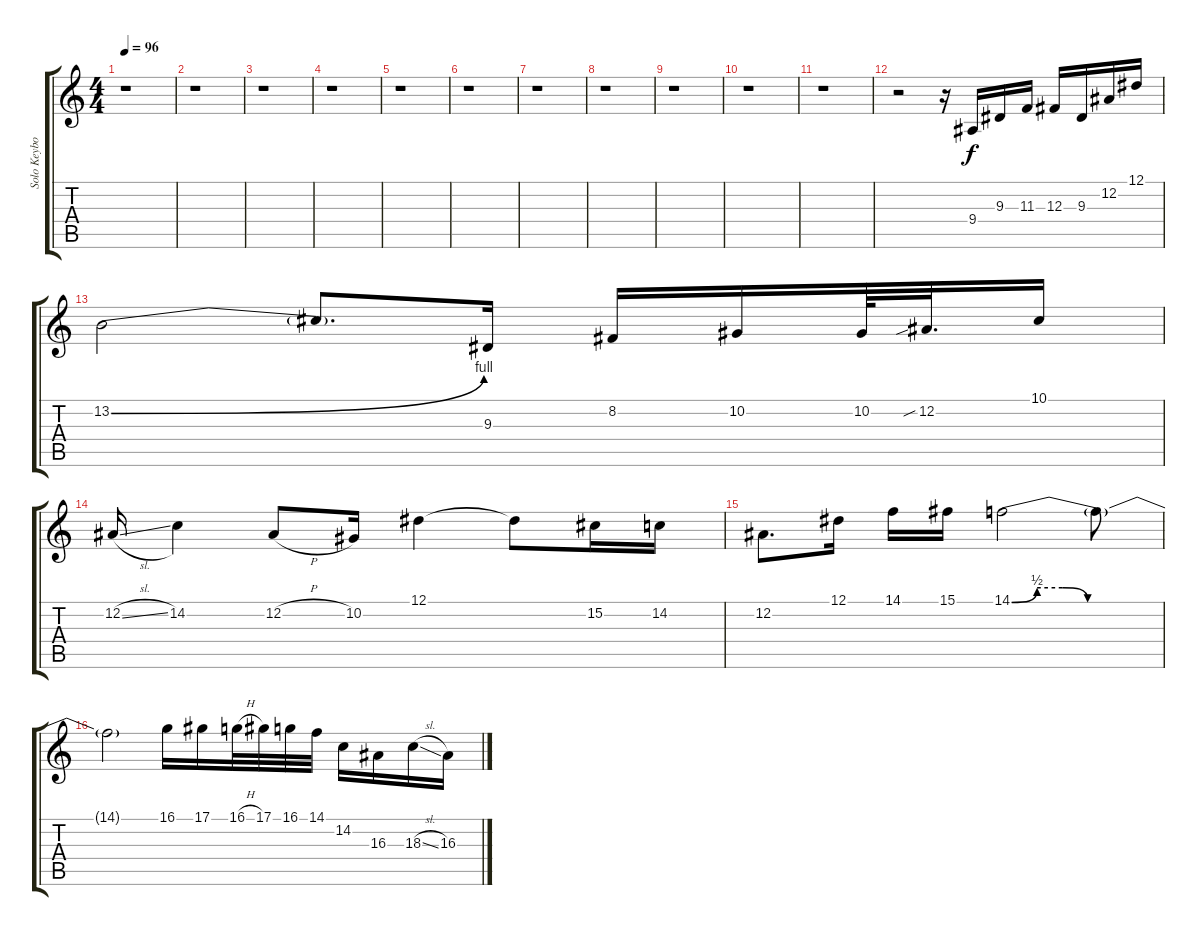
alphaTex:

\track ("Solo Keyboard" "Solo Keybo") {instrument lead2sawtooth}
\staff {score tabs}
\tuning (Eb4 Bb3 Gb3 Db3 Ab2 Eb2) {hide}
\ts (4 4)
\tempo 96
\clef g2
\ks c
r.1{dy f} |
r.1 |
r.1 |
r.1 |
r.1 |
r.1 |
r.1 |
r.1 |
r.1 |
r.1 |
r.1 |
r.2 r.16 9.4.16 9.3.16 11.3.16 12.3.16 9.3.16 12.2.16 12.1.16 |
13.2{be (bend 0 0 60 4)}.2 13.2{t}.8{d} 9.3.16 8.2.16 10.2.16 10.2.64 12.2{sib}.32{d} 10.1.16 |
12.2{sl}.16 14.2.4 12.2{h}.8 10.2.16 12.1.4 12.1{t}.8 15.2.16 14.2.16 |
12.2.8{d} 12.1.16 14.1.16 15.1.16 14.1{be (custom 0 0 10 2 20 2 30 0 60 0)}.2 14.1{t}.8 |
14.1{t}.2 16.1.16 17.1.16 16.1{h}.32 17.1.32 16.1.32 14.1.32 14.2.16 16.3.16 18.3{sl}.16 16.3.16
